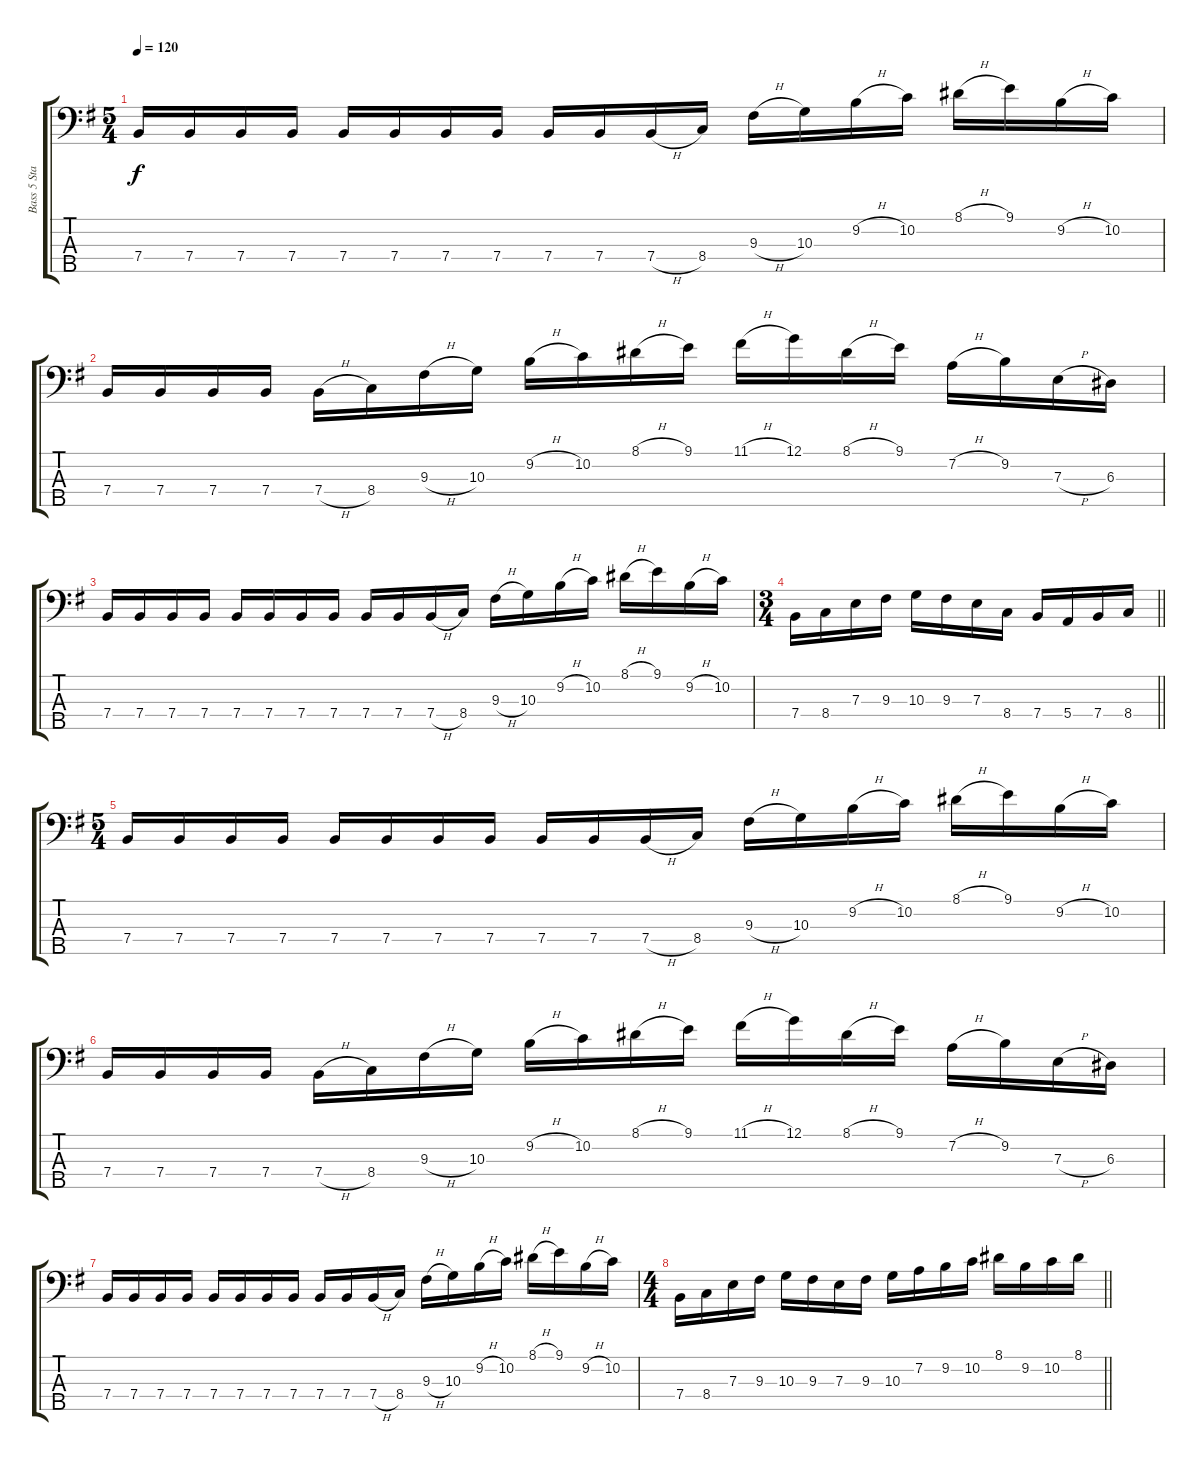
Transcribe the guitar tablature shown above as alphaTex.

\track ("Bass 5 Standard" "Bass 5 Sta") {instrument electricbassfinger}
\staff {score tabs}
\tuning (G2 D2 A1 E1 B0) {hide}
\ts (5 4)
\section ("" "")
\tempo 120
\clef f4
\ks eminor
7.4.16{dy f} 7.4.16 7.4.16 7.4.16 7.4.16 7.4.16 7.4.16 7.4.16 7.4.16 7.4.16 7.4{h}.16 8.4.16 9.3{h}.16 10.3.16 9.2{h}.16 10.2.16 8.1{h}.16 9.1.16 9.2{h}.16 10.2.16 |
7.4.16 7.4.16 7.4.16 7.4.16 7.4{h}.16 8.4.16 9.3{h}.16 10.3.16 9.2{h}.16 10.2.16 8.1{h}.16 9.1.16 11.1{h}.16 12.1.16 8.1{h}.16 9.1.16 7.2{h}.16 9.2.16 7.3{h}.16 6.3.16 |
7.4.16 7.4.16 7.4.16 7.4.16 7.4.16 7.4.16 7.4.16 7.4.16 7.4.16 7.4.16 7.4{h}.16 8.4.16 9.3{h}.16 10.3.16 9.2{h}.16 10.2.16 8.1{h}.16 9.1.16 9.2{h}.16 10.2.16 |
\ts (3 4)
\barLineRight lightlight
7.4.16 8.4.16 7.3.16 9.3.16 10.3.16 9.3.16 7.3.16 8.4.16 7.4.16 5.4.16 7.4.16 8.4.16 |
\ts (5 4)
7.4.16 7.4.16 7.4.16 7.4.16 7.4.16 7.4.16 7.4.16 7.4.16 7.4.16 7.4.16 7.4{h}.16 8.4.16 9.3{h}.16 10.3.16 9.2{h}.16 10.2.16 8.1{h}.16 9.1.16 9.2{h}.16 10.2.16 |
7.4.16 7.4.16 7.4.16 7.4.16 7.4{h}.16 8.4.16 9.3{h}.16 10.3.16 9.2{h}.16 10.2.16 8.1{h}.16 9.1.16 11.1{h}.16 12.1.16 8.1{h}.16 9.1.16 7.2{h}.16 9.2.16 7.3{h}.16 6.3.16 |
7.4.16 7.4.16 7.4.16 7.4.16 7.4.16 7.4.16 7.4.16 7.4.16 7.4.16 7.4.16 7.4{h}.16 8.4.16 9.3{h}.16 10.3.16 9.2{h}.16 10.2.16 8.1{h}.16 9.1.16 9.2{h}.16 10.2.16 |
\ts (4 4)
\barLineRight lightlight
7.4.16 8.4.16 7.3.16 9.3.16 10.3.16 9.3.16 7.3.16 9.3.16 10.3.16 7.2.16 9.2.16 10.2.16 8.1.16 9.2.16 10.2.16 8.1.16
